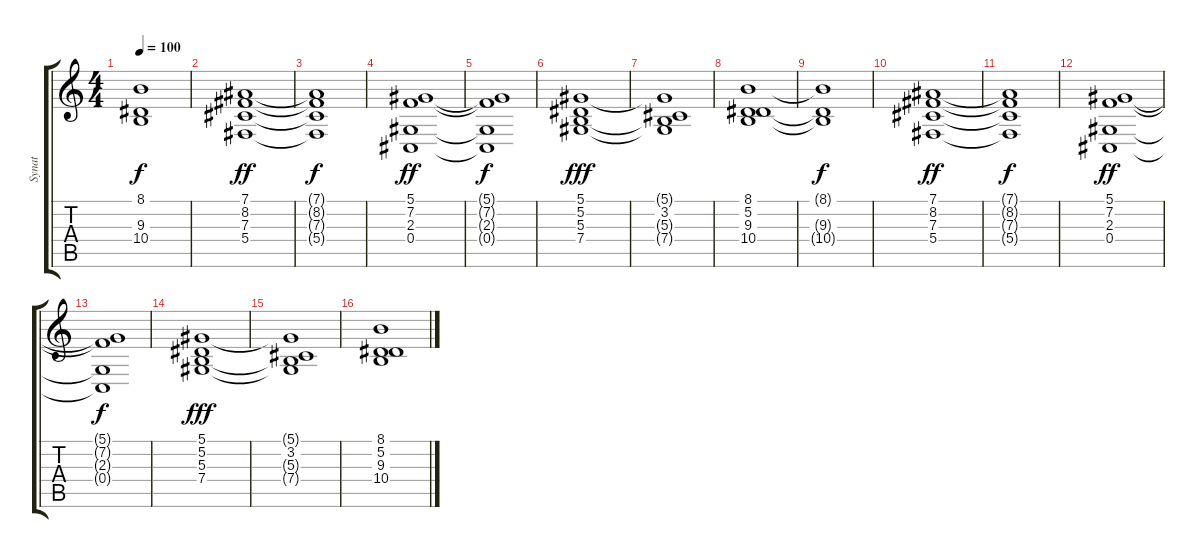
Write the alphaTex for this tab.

\track ("Synat" "Synat") {instrument choiraahs}
\staff {score tabs}
\tuning (Eb4 Bb3 Gb3 Db3 Ab2 Db2) {hide}
\ts (4 4)
\tempo 100
\clef g2
\ks c
(8.1{t} 9.3{t} 10.4{t}).1{dy f} |
(7.1 8.2 7.3 5.4).1{dy ff} |
(7.1{t} 8.2{t} 7.3{t} 5.4{t}).1{dy f} |
(5.1 7.2 2.3 0.4).1{dy ff} |
(5.1{t} 7.2{t} 2.3{t} 0.4{t}).1{dy f} |
(5.1 5.2 5.3 7.4).1{dy fff} |
(5.1{t} 3.2 5.3{t} 7.4{t}).1 |
(8.1 5.2 9.3 10.4).1 |
(8.1{t} 9.3{t} 10.4{t}).1{dy f} |
(7.1 8.2 7.3 5.4).1{dy ff} |
(7.1{t} 8.2{t} 7.3{t} 5.4{t}).1{dy f} |
(5.1 7.2 2.3 0.4).1{dy ff} |
(5.1{t} 7.2{t} 2.3{t} 0.4{t}).1{dy f} |
(5.1 5.2 5.3 7.4).1{dy fff} |
(5.1{t} 3.2 5.3{t} 7.4{t}).1 |
(8.1 5.2 9.3 10.4).1
